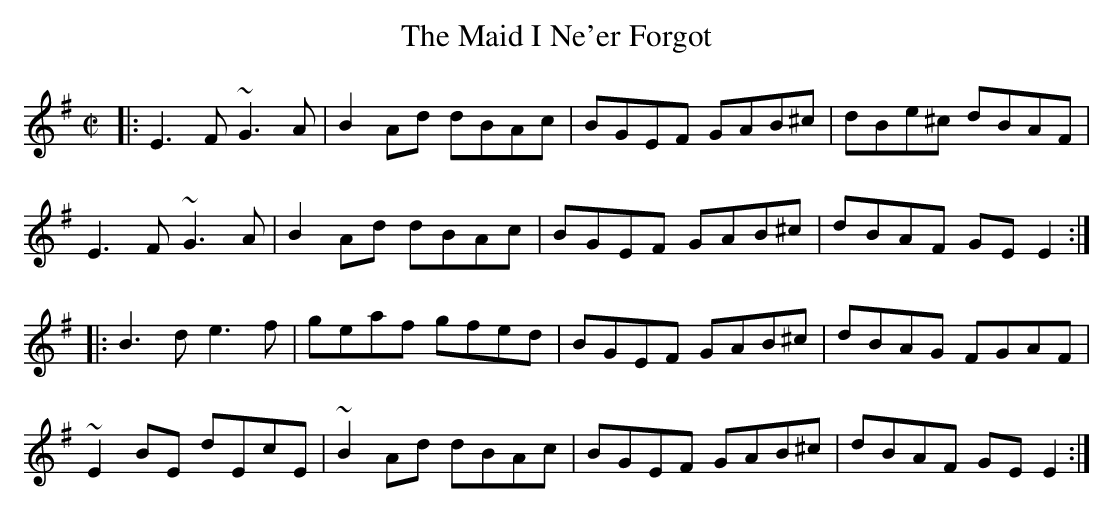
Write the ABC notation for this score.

X:1
T:Maid I Ne'er Forgot, The
M:C|
K:Eminor
|: E3F ~G3A | B2 Ad dBAc | BGEF GAB^c | dBe^c dBAF |
E3F ~G3A | B2 Ad dBAc | BGEF GAB^c | dBAF GEE2 :|
|:B3d e3f | geaf gfed | BGEF GAB^c | dBAG FGAF |
~E2 BE dEcE | ~B2 Ad dBAc | BGEF GAB^c | dBAF GE E2:|
